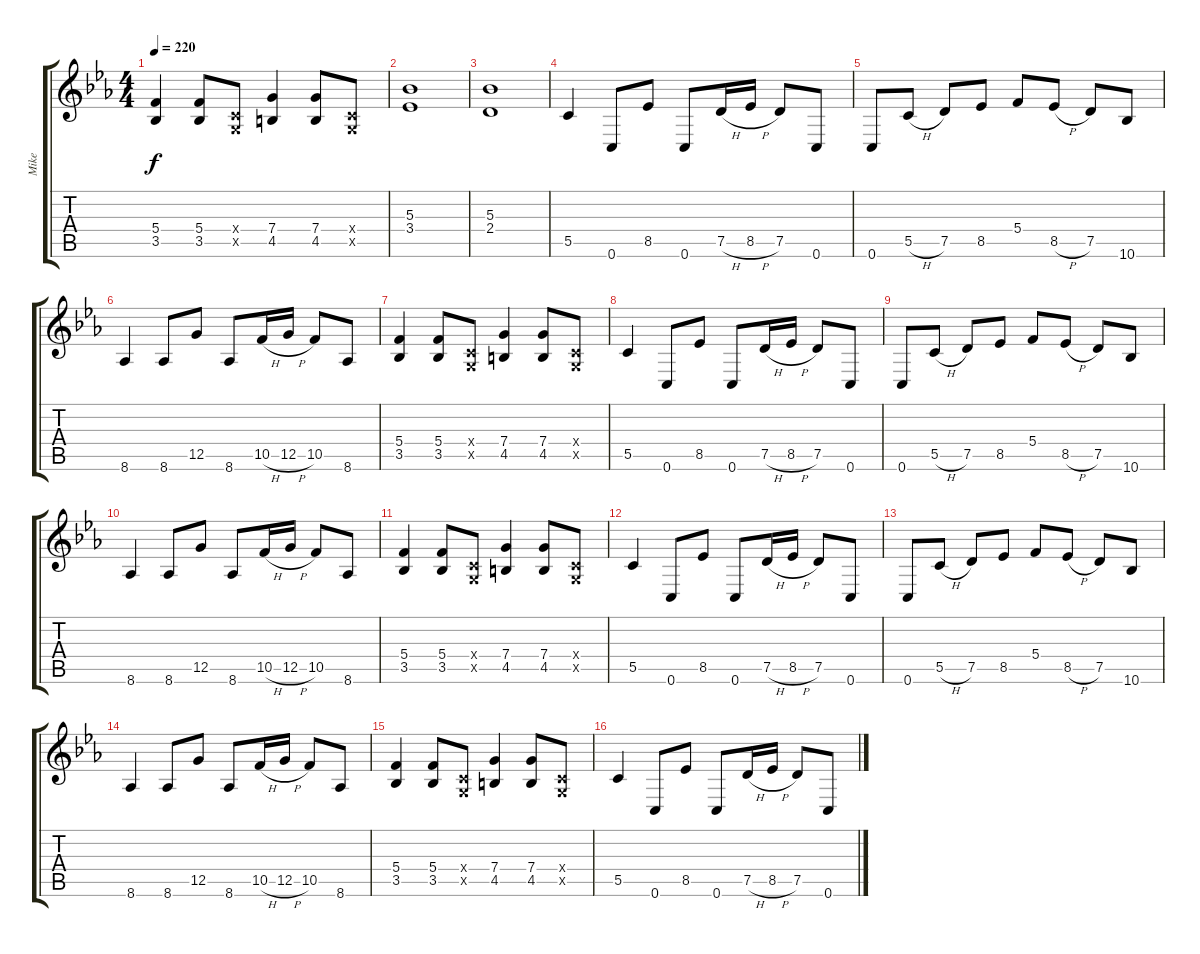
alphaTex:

\track ("Mike" "Mike") {instrument distortionguitar}
\staff {score tabs}
\tuning (D4 A3 F3 C3 G2 C2) {hide}
\ts (4 4)
\tempo 220
\clef g2
\ks cminor
(5.4 3.5).4{dy f} (5.4 3.5).8 (0.4{x} 0.5{x}).8 (7.4 4.5).4 (7.4 4.5).8 (0.4{x} 0.5{x}).8 |
(5.3 3.4).1 |
(5.3 2.4).1 |
5.5.4 0.6.8 8.5.8 0.6.8 7.5{h}.16 8.5{h}.16 7.5.8 0.6.8 |
0.6.8 5.5{h}.8 7.5.8 8.5.8 5.4.8 8.5{h}.8 7.5.8 10.6.8 |
8.6.4 8.6.8 12.5.8 8.6.8 10.5{h}.16 12.5{h}.16 10.5.8 8.6.8 |
(5.4 3.5).4 (5.4 3.5).8 (0.4{x} 0.5{x}).8 (7.4 4.5).4 (7.4 4.5).8 (0.4{x} 0.5{x}).8 |
5.5.4 0.6.8 8.5.8 0.6.8 7.5{h}.16 8.5{h}.16 7.5.8 0.6.8 |
0.6.8 5.5{h}.8 7.5.8 8.5.8 5.4.8 8.5{h}.8 7.5.8 10.6.8 |
8.6.4 8.6.8 12.5.8 8.6.8 10.5{h}.16 12.5{h}.16 10.5.8 8.6.8 |
(5.4 3.5).4 (5.4 3.5).8 (0.4{x} 0.5{x}).8 (7.4 4.5).4 (7.4 4.5).8 (0.4{x} 0.5{x}).8 |
5.5.4 0.6.8 8.5.8 0.6.8 7.5{h}.16 8.5{h}.16 7.5.8 0.6.8 |
0.6.8 5.5{h}.8 7.5.8 8.5.8 5.4.8 8.5{h}.8 7.5.8 10.6.8 |
8.6.4 8.6.8 12.5.8 8.6.8 10.5{h}.16 12.5{h}.16 10.5.8 8.6.8 |
(5.4 3.5).4 (5.4 3.5).8 (0.4{x} 0.5{x}).8 (7.4 4.5).4 (7.4 4.5).8 (0.4{x} 0.5{x}).8 |
5.5.4 0.6.8 8.5.8 0.6.8 7.5{h}.16 8.5{h}.16 7.5.8 0.6.8
